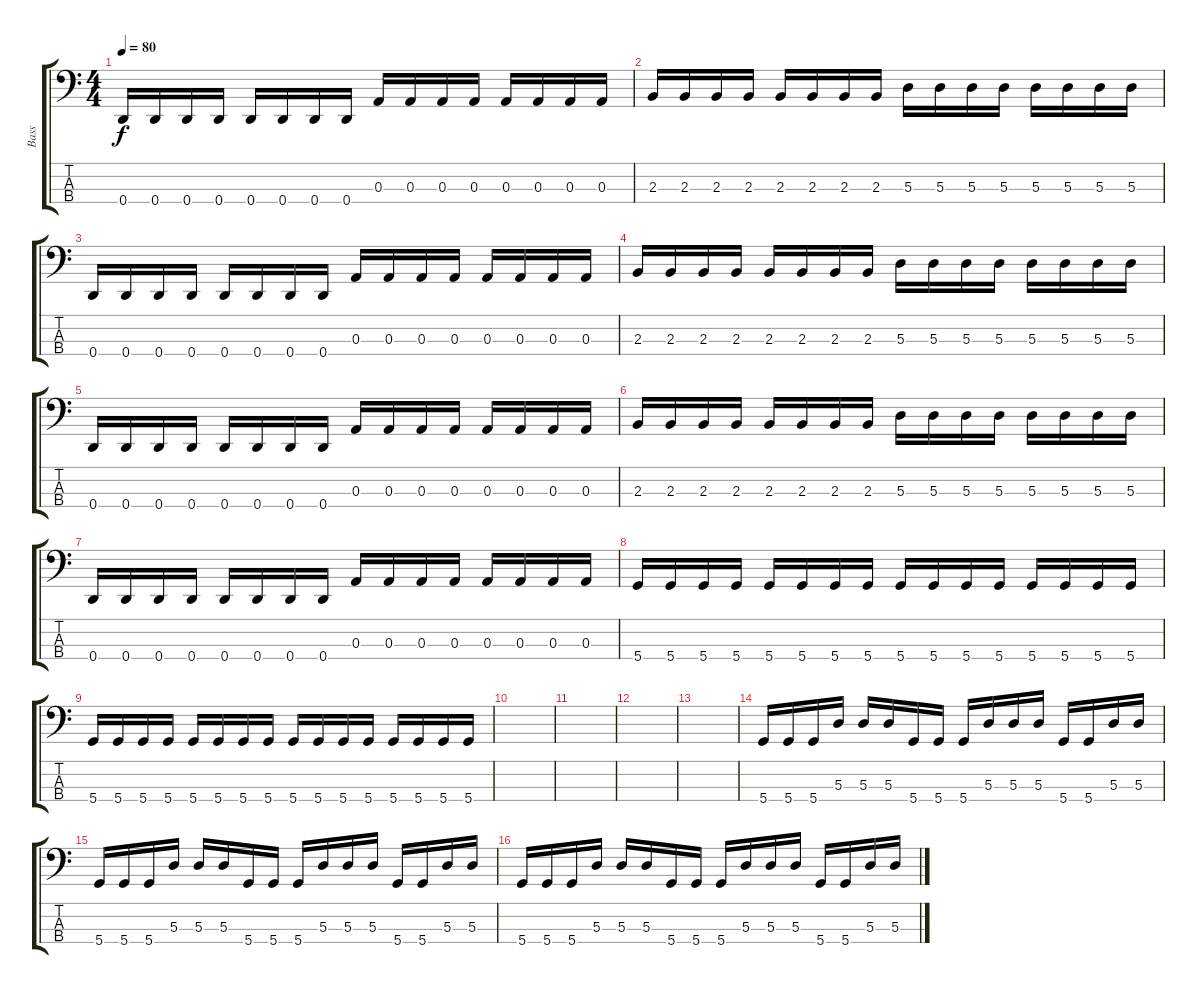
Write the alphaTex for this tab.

\track ("Bass" "Bass") {instrument electricbasspick}
\staff {score tabs}
\tuning (G2 D2 A1 D1) {hide}
\ts (4 4)
\tempo 80
\clef f4
\ks c
0.4.16{dy f} 0.4.16 0.4.16 0.4.16 0.4.16 0.4.16 0.4.16 0.4.16 0.3.16 0.3.16 0.3.16 0.3.16 0.3.16 0.3.16 0.3.16 0.3.16 |
2.3.16 2.3.16 2.3.16 2.3.16 2.3.16 2.3.16 2.3.16 2.3.16 5.3.16 5.3.16 5.3.16 5.3.16 5.3.16 5.3.16 5.3.16 5.3.16 |
0.4.16 0.4.16 0.4.16 0.4.16 0.4.16 0.4.16 0.4.16 0.4.16 0.3.16 0.3.16 0.3.16 0.3.16 0.3.16 0.3.16 0.3.16 0.3.16 |
2.3.16 2.3.16 2.3.16 2.3.16 2.3.16 2.3.16 2.3.16 2.3.16 5.3.16 5.3.16 5.3.16 5.3.16 5.3.16 5.3.16 5.3.16 5.3.16 |
0.4.16 0.4.16 0.4.16 0.4.16 0.4.16 0.4.16 0.4.16 0.4.16 0.3.16 0.3.16 0.3.16 0.3.16 0.3.16 0.3.16 0.3.16 0.3.16 |
2.3.16 2.3.16 2.3.16 2.3.16 2.3.16 2.3.16 2.3.16 2.3.16 5.3.16 5.3.16 5.3.16 5.3.16 5.3.16 5.3.16 5.3.16 5.3.16 |
0.4.16 0.4.16 0.4.16 0.4.16 0.4.16 0.4.16 0.4.16 0.4.16 0.3.16 0.3.16 0.3.16 0.3.16 0.3.16 0.3.16 0.3.16 0.3.16 |
5.4.16 5.4.16 5.4.16 5.4.16 5.4.16 5.4.16 5.4.16 5.4.16 5.4.16 5.4.16 5.4.16 5.4.16 5.4.16 5.4.16 5.4.16 5.4.16 |
5.4.16 5.4.16 5.4.16 5.4.16 5.4.16 5.4.16 5.4.16 5.4.16 5.4.16 5.4.16 5.4.16 5.4.16 5.4.16 5.4.16 5.4.16 5.4.16 |
|
|
|
|
5.4.16 5.4.16 5.4.16 5.3.16 5.3.16 5.3.16 5.4.16 5.4.16 5.4.16 5.3.16 5.3.16 5.3.16 5.4.16 5.4.16 5.3.16 5.3.16 |
5.4.16 5.4.16 5.4.16 5.3.16 5.3.16 5.3.16 5.4.16 5.4.16 5.4.16 5.3.16 5.3.16 5.3.16 5.4.16 5.4.16 5.3.16 5.3.16 |
5.4.16 5.4.16 5.4.16 5.3.16 5.3.16 5.3.16 5.4.16 5.4.16 5.4.16 5.3.16 5.3.16 5.3.16 5.4.16 5.4.16 5.3.16 5.3.16
